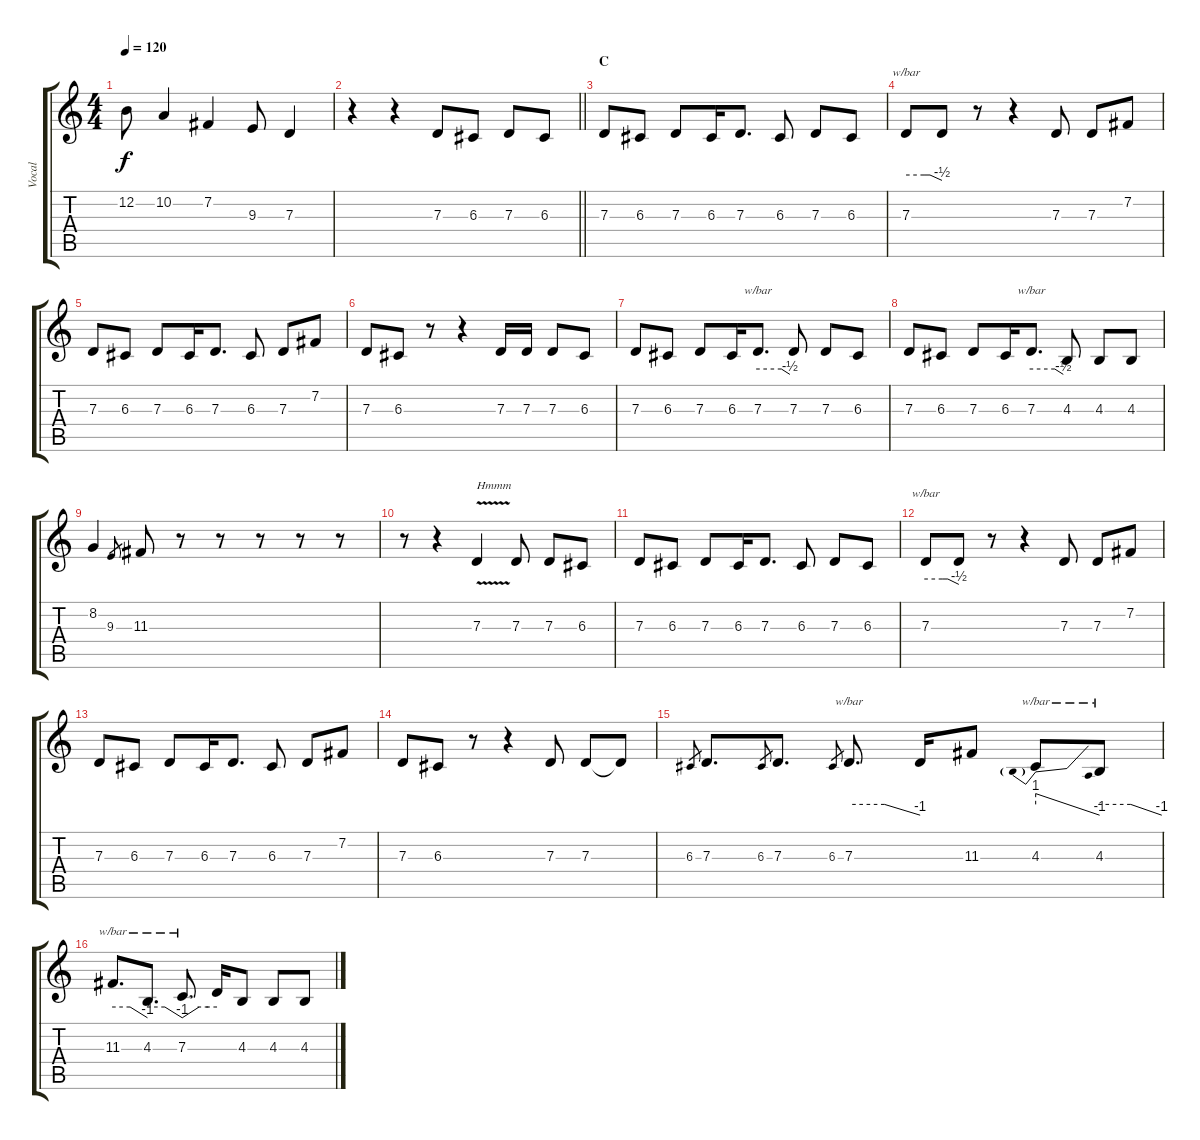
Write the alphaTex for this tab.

\track ("Vocal" "Vocal") {instrument oboe}
\staff {score tabs}
\tuning (E4 B3 G3 D3 A2 E2) {hide}
\ts (4 4)
\tempo 120
\clef g2
\ks c
12.2{t}.8{dy f} 10.2.4 7.2.4 9.3.8 7.3.4 |
\barLineRight lightlight
r.4 r.4 7.3.8 6.3.8 7.3.8 6.3.8 |
\section ("" "C")
7.3.8 6.3.8 7.3.8 6.3.16 7.3.8{d} 6.3.8 7.3.8 6.3.8 |
7.3.8{tbe (custom default 0 0 30 0 40 0 60 -2)} 7.3{t}.8 r.8 r.4 7.3.8 7.3.8 7.2.8 |
7.3.8 6.3.8 7.3.8 6.3.16 7.3.8{d} 6.3.8 7.3.8 7.2.8 |
7.3.8 6.3.8 r.8 r.4 7.3.16 7.3.16 7.3.8 6.3.8 |
7.3.8 6.3.8 7.3.8 6.3.16 7.3.8{d tbe (custom default 0 0 44 0 60 -2)} 7.3.8 7.3.8 6.3.8 |
7.3.8 6.3.8 7.3.8 6.3.16 7.3.8{d tbe (custom default 0 0 44 0 60 -2)} 4.3.8 4.3.8 4.3.8 |
8.2.4 9.3.8{gr} 11.3.8 r.8 r.8 r.8 r.8 r.8 |
r.8 r.4 7.3{v}.4{txt "Hmmm"} 7.3.8 7.3.8 6.3.8 |
7.3.8 6.3.8 7.3.8 6.3.16 7.3.8{d} 6.3.8 7.3.8 6.3.8 |
7.3.8{tbe (custom default 0 0 30 0 40 0 60 -2)} 7.3{t}.8 r.8 r.4 7.3.8 7.3.8 7.2.8 |
7.3.8 6.3.8 7.3.8 6.3.16 7.3.8{d} 6.3.8 7.3.8 7.2.8 |
7.3.8 6.3.8 r.8 r.4 7.3.8 7.3.8 7.3{t}.8 |
6.3.8{gr} 7.3.8{d} 6.3.8{gr} 7.3.8{d} 6.3.8{gr} 7.3.8{d tbe (custom default 0 0 30 0 60 -4)} 7.3{t}.16 11.3.8 4.3.8{tbe (predivedive default 0 4 60 -4)} 4.3.8{tbe (custom default 0 0 30 0 60 -4)} |
11.3.8{d tbe (custom default 0 0 30 0 60 -4)} 4.3.8{d tbe (custom default 0 0 30 0 60 -4)} 7.3.8{d tbe (custom default 0 -4 29 0 45 0 60 0)} 7.3{t}.16 4.3.8 4.3.8 4.3.8
